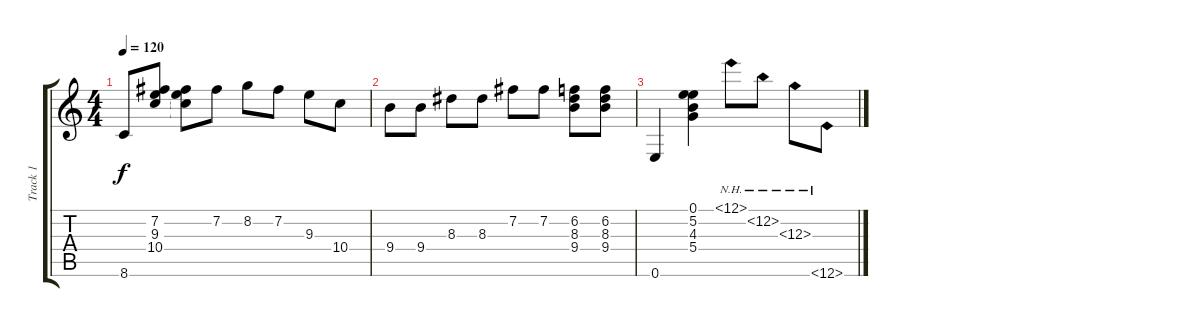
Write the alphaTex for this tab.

\track ("Track 1" "Track 1") {instrument acousticguitarsteel}
\staff {score tabs}
\tuning (E4 B3 G3 D3 A2 E2) {hide}
\ts (4 4)
\tempo 120
\clef g2
\ks c
8.6.8{dy f} (7.2 9.3 10.4).8 (7.2{t} 9.3{t} 10.4{t}).8 7.2.8 8.2.8 7.2.8 9.3.8 10.4.8 |
9.4.8 9.4.8 8.3.8 8.3.8 7.2.8 7.2.8 (6.2 8.3 9.4).8 (6.2 8.3 9.4).8 |
0.6.4 (0.1 5.2 4.3 5.4).4 12.1{nh}.8 12.2{nh}.8 12.3{nh}.8 12.6{nh}.8
